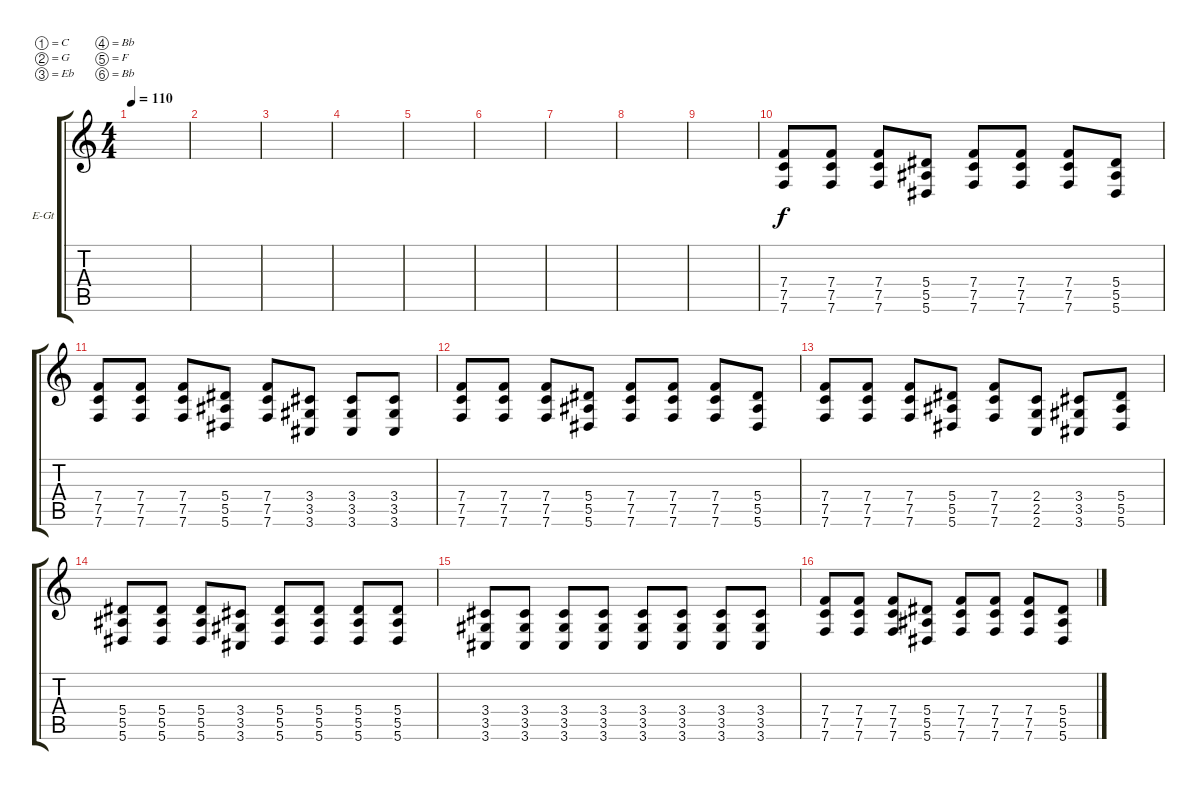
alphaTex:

\defaultSystemsLayout 4
\bracketExtendMode groupsimilarinstruments
\firstSystemTrackNameOrientation horizontal
\otherSystemsTrackNameOrientation horizontal
\track ("Rhythm Distortion 2" "E-Gt") {instrument distortionguitar}
\staff {score tabs}
\tuning (C4 G3 Eb3 Bb2 F2 Bb1)
\ts (4 4)
\tempo 110
\clef g2
\scale
0.333333
\ks c
|
\scale
0.333333 |
\scale
0.333333 |
\scale
0.333333 |
\scale
0.333333 |
\scale
0.333333 |
\scale
0.333333 |
\scale
0.333333 |
\scale
0.333333 |
\scale
0.333333 (7.4 7.5 7.6).8 (7.4 7.5 7.6).8 (7.4 7.5 7.6).8 (5.4 5.5 5.6).8 (7.4 7.5 7.6).8 (7.4 7.5 7.6).8 (7.4 7.5 7.6).8 (5.4 5.5 5.6).8 |
\scale
0.333333 (7.4 7.5 7.6).8 (7.4 7.5 7.6).8 (7.4 7.5 7.6).8 (5.4 5.5 5.6).8 (7.4 7.5 7.6).8 (3.4 3.5 3.6).8 (3.4 3.5 3.6).8 (3.4 3.5 3.6).8 |
\scale
0.333333 (7.4 7.5 7.6).8 (7.4 7.5 7.6).8 (7.4 7.5 7.6).8 (5.4 5.5 5.6).8 (7.4 7.5 7.6).8 (7.4 7.5 7.6).8 (7.4 7.5 7.6).8 (5.4 5.5 5.6).8 |
\scale
0.333333 (7.4 7.5 7.6).8 (7.4 7.5 7.6).8 (7.4 7.5 7.6).8 (5.4 5.5 5.6).8 (7.4 7.5 7.6).8 (2.4 2.5 2.6).8 (3.4 3.5 3.6).8 (5.4 5.5 5.6).8 |
\scale
0.333333 (5.4 5.5 5.6).8 (5.4 5.5 5.6).8 (5.4 5.5 5.6).8 (3.4 3.5 3.6).8 (5.4 5.5 5.6).8 (5.4 5.5 5.6).8 (5.4 5.5 5.6).8 (5.4 5.5 5.6).8 |
\scale
0.333333 (3.4 3.5 3.6).8 (3.4 3.5 3.6).8 (3.4 3.5 3.6).8 (3.4 3.5 3.6).8 (3.4 3.5 3.6).8 (3.4 3.5 3.6).8 (3.4 3.5 3.6).8 (3.4 3.5 3.6).8 |
\scale
0.333333 (7.4 7.5 7.6).8 (7.4 7.5 7.6).8 (7.4 7.5 7.6).8 (5.4 5.5 5.6).8 (7.4 7.5 7.6).8 (7.4 7.5 7.6).8 (7.4 7.5 7.6).8 (5.4 5.5 5.6).8
